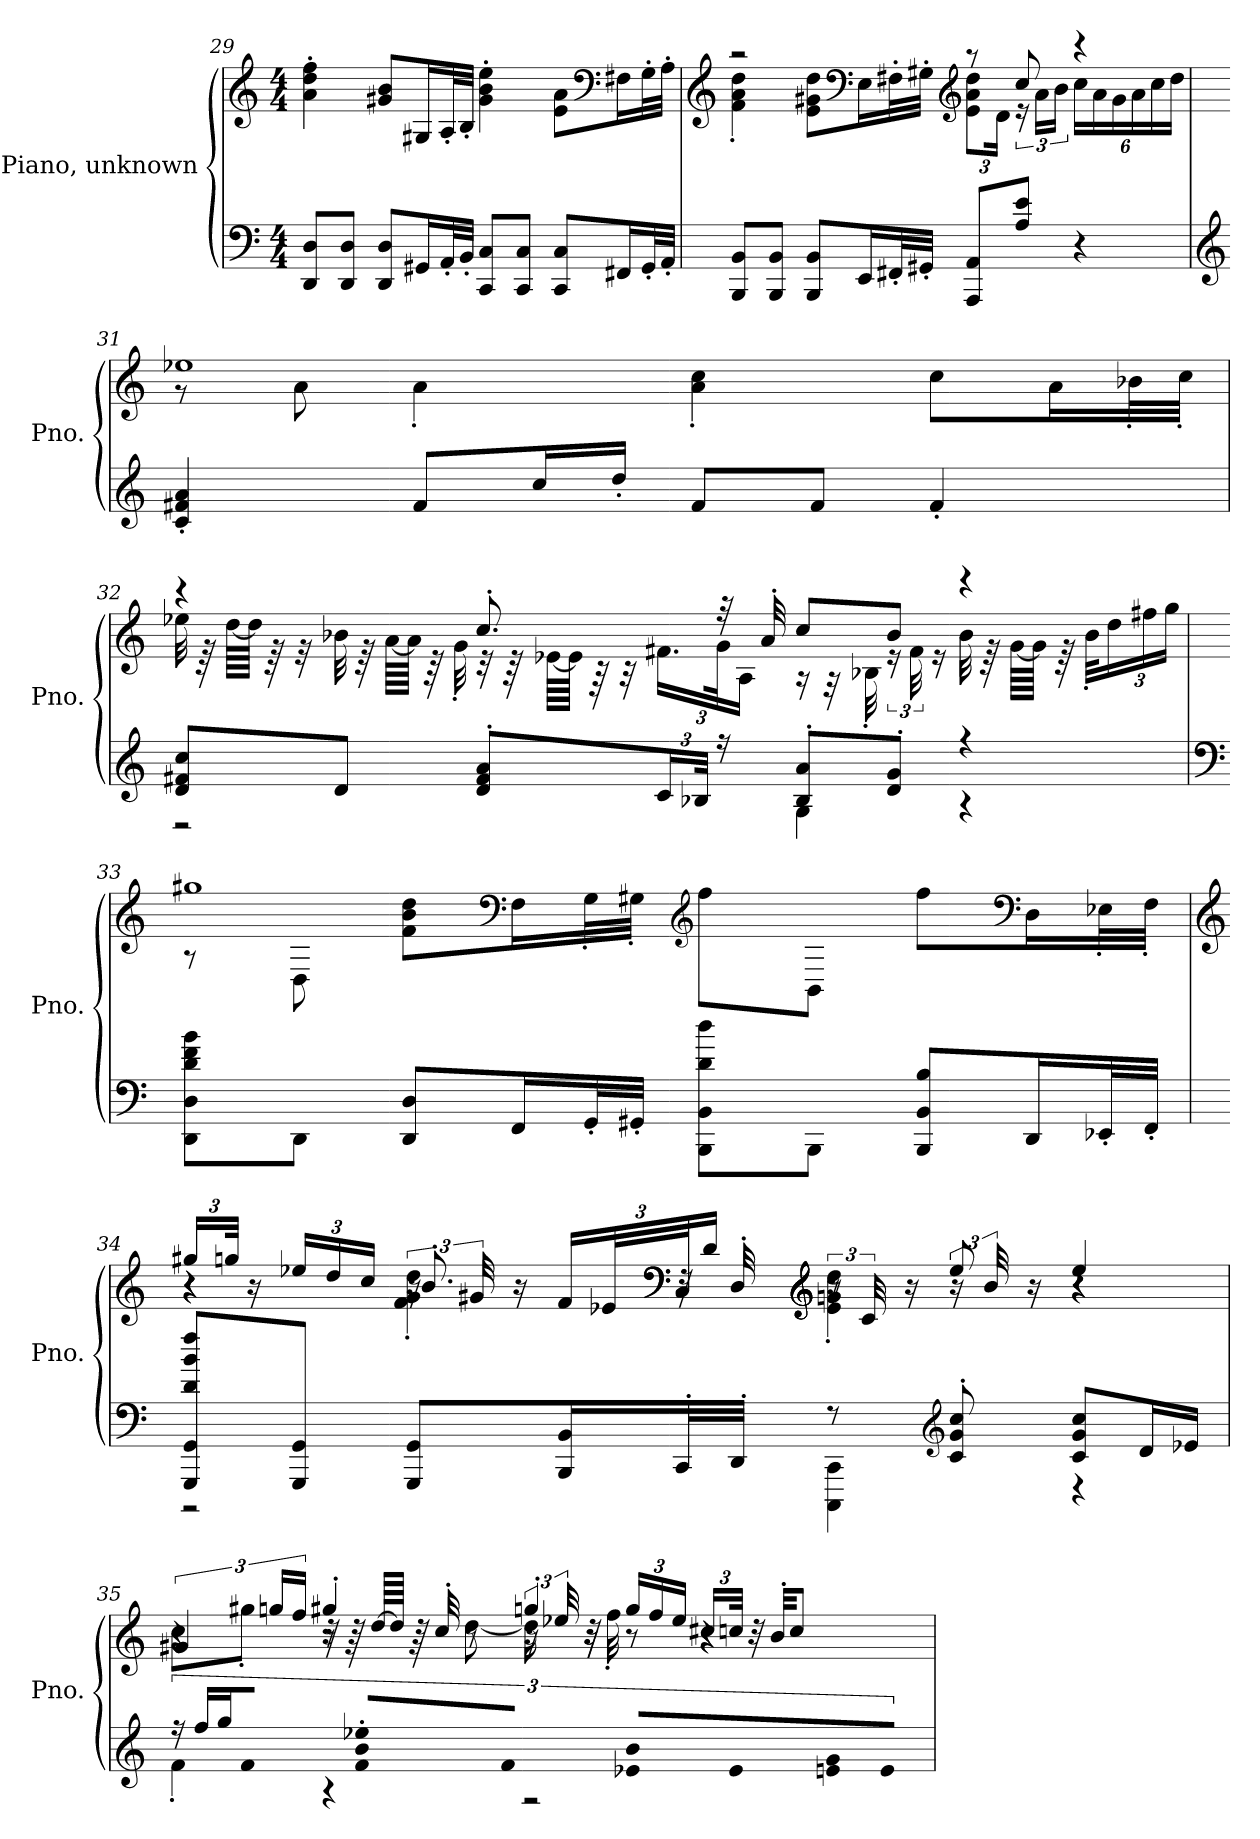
**kern	**kern
*part1	*part1
*staff2	*staff1
*I"Piano, unknown	*
*I'Pno.	*
*clefF4	*clefG2
*k[]	*k[]
*M4/4	*M4/4
=29	=29
8DD/ 8D/L	4a\' 4dd\' 4ff\'
8DD/ 8D/J	.
8DD/ 8D/L	8g#X/ 8b/L
16GG#X/L	16G#X/L
32AA'/L	32A'/L
32BB'/JJJ	32B'/JJJ
8CC/ 8C/L	4g#\' 4b\' 4ee\'
8CC/ 8C/J	.
8CC/ 8C/L	8e\ 8a\L
*	*clefF4
16FF#X/L	16F#X\L
32GG#'/L	32G#'\L
32AA'/JJJ	32A'\JJJ
!!LO:LB:g=z
=30	=30
*	*clefG2
*	*^
8BBB/ 8BB/L	2r	4f\' 4a\' 4dd\'
8BBB/ 8BB/J	.	.
8BBB/ 8BB/L	.	8e\ 8g#X\ 8dd\L
*	*clefF4	*
16EE/L	.	16E\L
32FF#X'/L	.	32F#X'\L
32GG#X'/JJJ	.	32G#X'\JJJ
*	*clefG2	*
*	*	*Xbrackettup
8AAA/ 8AA/L	8r	12e\ 12a\ 12dd\L
.	.	24d\Jk
*	*	*brackettup
8A/ 8e/J	8cc/	24r
.	.	24a\LL
.	.	24b\JJ
*	*	*Xbrackettup
4r	4r	24cc\LL
.	.	24a\
.	.	24g#\
.	.	24a\
.	.	24cc\
.	.	24dd\JJ
=31	=31	=31
*clefG2	*	*
4c/' 4f#X/' 4a/'	1ee-X	8r
.	.	8a\
8f#/L	.	4a'\
16cc/L	.	.
16dd'/JJ	.	.
8f#/L	.	4a\' 4cc\'
8f#/J	.	.
4f#'/	.	8cc\L
.	.	16a\L
.	.	32b-X'\L
.	.	32cc'\JJJ
!!LO:PB:g=z	!!
=32	=32	=32
*^	*	*
8d/ 8f#X/ 8cc/L	2r	4r	32ee-X\
.	.	.	64r
.	.	.	[64dd\LLLL
.	.	.	64dd\JJJJ]
.	.	.	64r
.	.	.	32r
8d/J	.	.	32b-X\
.	.	.	64r
.	.	.	[64a\LLLL
.	.	.	64a\JJJJ]
.	.	.	64r
.	.	.	32g'\
8d/' 8f#/' 8a/'L	.	8.cc'/	32r
.	.	.	64r
.	.	.	[64e-X\LLLL
.	.	.	64e-\JJJJ]
.	.	.	64r
.	.	.	32r
*Xbrackettup	*	*	*
24c/L	.	.	24.f#X\LL
48B-X/JJk	.	.	.
16r	.	32r	48g\K
.	.	.	24A\JJ
.	.	32a'/	.
8B-/' 8a/'L	4G\	8cc/L	16r
.	.	.	32r
.	.	.	32B-X'\
*	*	*	*brackettup
8d/' 8g/'J	.	8b-/J	24r
.	.	.	48f#\
.	.	.	16r
4r	4r	4r	32b-\
.	.	.	64r
.	.	.	[64g\LLLL
.	.	.	64g\JJJJ]
.	.	.	64r
.	.	.	32b-'\KLL
*	*	*	*Xbrackettup
.	.	.	24dd\
.	.	.	24ff#X\
.	.	.	24gg\JJ
*v	*v	*	*
!!LO:LB:g=z	!!
=33	=33	=33
*clefF4	*	*
8DD\ 8D\ 8d\ 8f\ 8b\L	1gg#X	8r
8DD\J	.	8D\
8DD/ 8D/L	.	8f\ 8b\ 8dd\L
*	*clefF4	*
16FF/L	.	16F\L
32GG'/L	.	32G'\L
32GG#X'/JJJ	.	32G#X'\JJJ
*	*clefG2	*
8BBB\ 8BB\ 8d\ 8dd\L	.	8ff\L
8BBB\J	.	8BB\J
8BBB/ 8BB/ 8B/L	.	8ff\L
*	*clefF4	*
16DD/L	.	16D\L
32EE-X'/L	.	32E-X'\L
32FF'/JJJ	.	32F'\JJJ
*	*v	*v
!!LO:LB:g=z
=34	=34
*	*clefG2
*^	*^
*	*	*	*^
8GGG/ 8GG/ 8d/ 8b/ 8ff/L	2r	24gg#X/LL	4r	4r
.	.	48ggn/JJk	.	.
.	.	16r	.	.
8GGG/ 8GG/J	.	24ee-X/LL	.	.
.	.	24dd/	.	.
.	.	24cc/JJ	.	.
*	*	*brackettup	*	*
8GGG/ 8GG/L	.	24r	4f\' 4g\' 4dd\'	8.b'/
.	.	48g#X/	.	.
.	.	16r	.	.
*	*	*Xbrackettup	*	*
16BBB/ 16BB/L	.	24f/LL	.	.
.	.	48e-X/L	.	.
*	*	*clefF4	*	*
32CC'/L	.	48C/J	.	32r
.	.	24d/JJ	.	.
32DD'/JJJ	.	.	.	32D'/
*	*	*clefG2	*	*
*	*	*brackettup	*	*
8r	4CCC\ 4CC\	24r	4e-\' 4gn\' 4dd\'	8r
.	.	48c/	.	.
.	.	16r	.	.
*clefG2	*	*	*	*
8c/' 8g/' 8cc/'	.	24r	.	8ee-/
.	.	48b/	.	.
.	.	16r	.	.
8c/ 8g/ 8cc/L	4r	4ee-/	4r	4r
16d/L	.	.	.	.
16e-X/JJ	.	.	.	.
!!LO:LB:g=z	!!	!!
=35	=35	=35	=35	=35
*brackettup	*	*	*	*
24r	4f'\	4r	8cc\L	6g#X/
24ff/LL	.	.	.	.
24gg/J	.	.	.	.
8f/J	.	.	8gg#X'\J	.
.	.	.	.	24ggn/LL
.	.	.	.	24ff/JJ
8f/' 8b/' 8ee-X/'L	4r	4gg#X'/	8r	32r
.	.	.	.	64r
.	.	.	.	[64dd/LLLL
.	.	.	.	64dd/JJJJ]
.	.	.	.	64r
.	.	.	.	32cc'/
8f/J	.	.	[8dd\	8r
8e-X/ 8b/L	2r	4ggn'/	16dd\]	24r
.	.	.	.	48ee-X/
.	.	.	32r	16r
.	.	.	32ff'\	.
*	*	*	*	*Xbrackettup
8e-/	.	.	8r	24gg/LL
.	.	.	.	24ff/
.	.	.	.	24ee-/JJ
8en/ 8g/	.	4r	4r	24cc#X/LL
.	.	.	.	48ccn/JJk
.	.	.	.	32r
.	.	.	.	32b'/KKL
8e/J	.	.	.	8cc/J
*v	*v	*	*	*
*	*v	*v	*v
=	=
*-	*-
